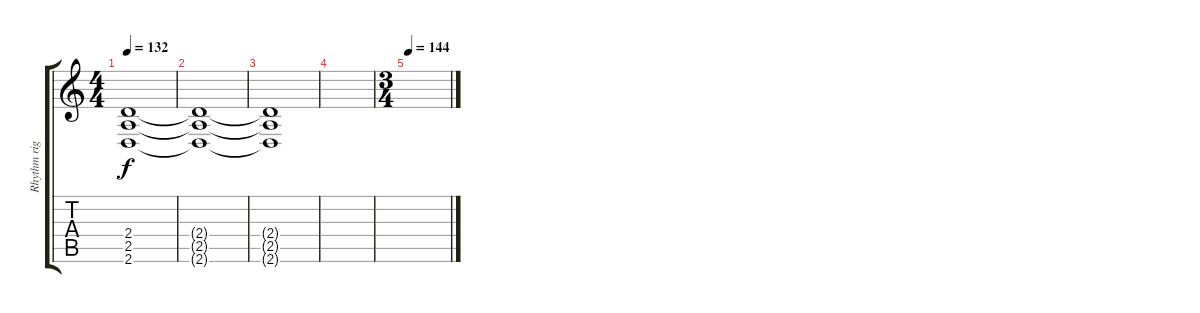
\track ("Rhythm right" "Rhythm rig") {instrument overdrivenguitar}
\staff {score tabs}
\tuning (D4 A3 F3 C3 G2 C2) {hide}
\ts (4 4)
\tempo 132
\clef g2
\ks c
(2.4 2.5 2.6).1{dy f} |
(2.4{t} 2.5{t} 2.6{t}).1 |
(2.4{t} 2.5{t} 2.6{t}).1 |
|
\ts (3 4)
\tempo 144
